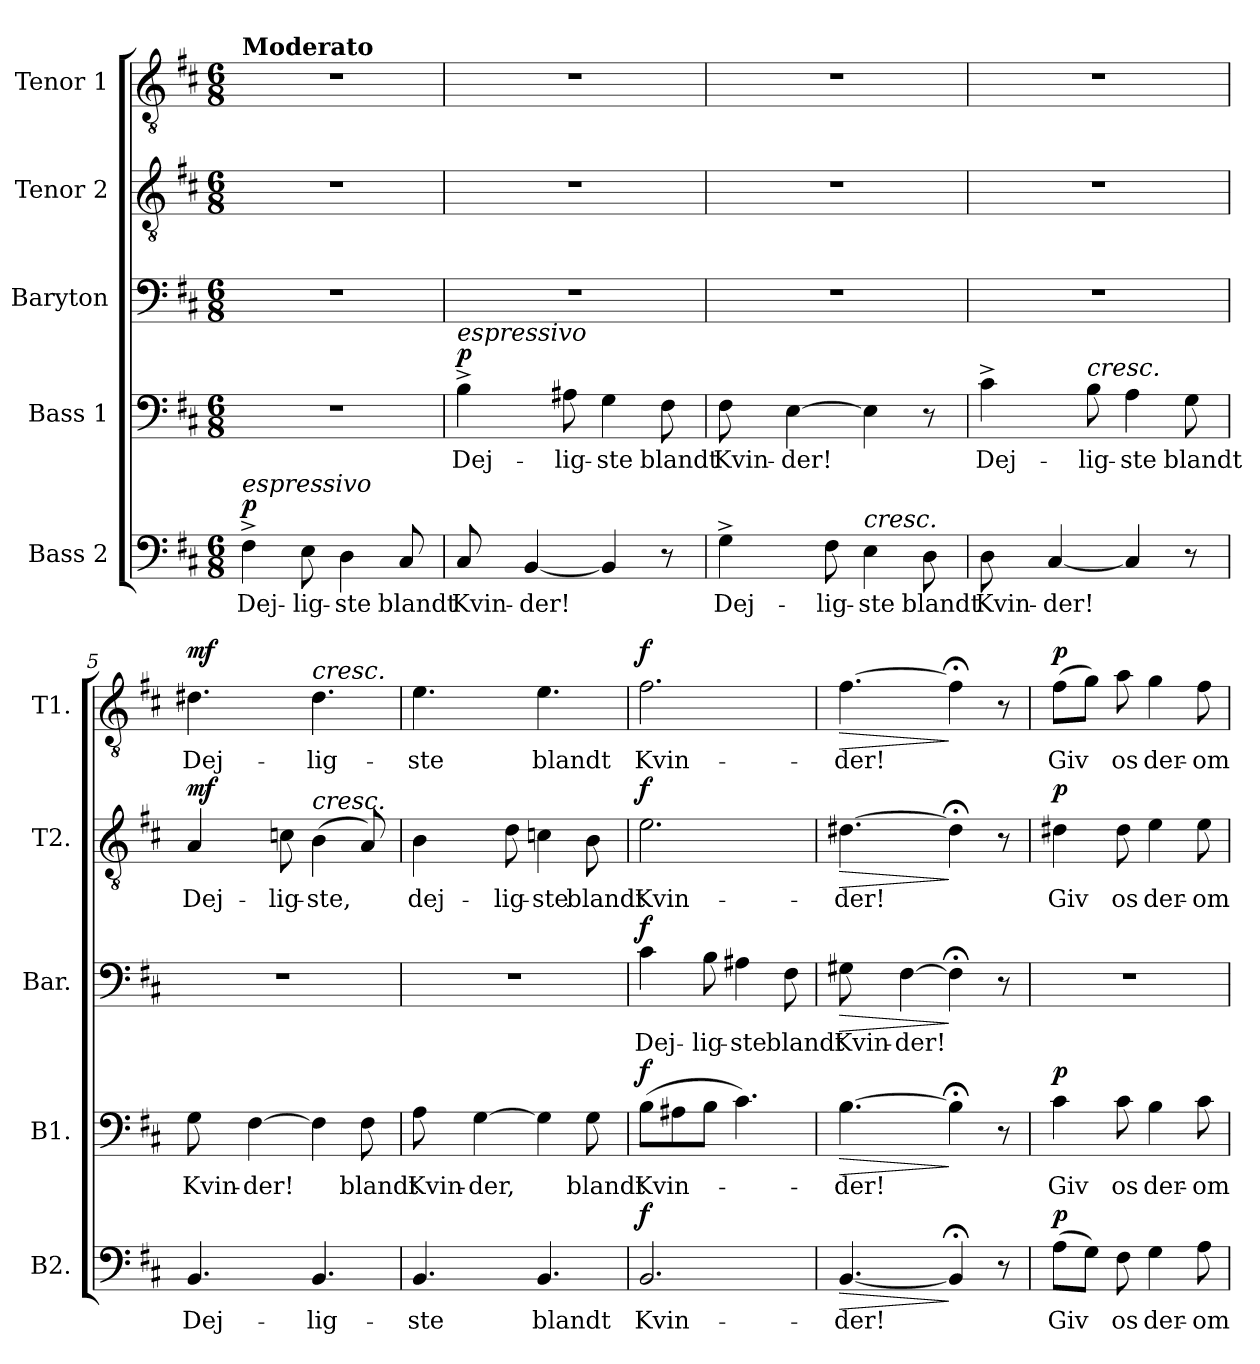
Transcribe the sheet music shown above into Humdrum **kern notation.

**kern	**text	**dynam	**kern	**text	**dynam	**kern	**text	**dynam	**kern	**text	**dynam	**kern	**text	**dynam
*part5	*part5	*part5	*part4	*part4	*part4	*part3	*part3	*part3	*part2	*part2	*part2	*part1	*part1	*part1
*staff5	*staff5	*staff5	*staff4	*staff4	*staff4	*staff3	*staff3	*staff3	*staff2	*staff2	*staff2	*staff1	*staff1	*staff1
*I"Bass 2	*	*	*I"Bass 1	*	*	*I"Baryton	*	*	*I"Tenor 2	*	*	*I"Tenor 1	*	*
*I'B2.	*	*	*I'B1.	*	*	*I'Bar.	*	*	*I'T2.	*	*	*I'T1.	*	*
*clefF4	*	*	*clefF4	*	*	*clefF4	*	*	*clefGv2	*	*	*clefGv2	*	*
*k[f#c#]	*	*	*k[f#c#]	*	*	*k[f#c#]	*	*	*k[f#c#]	*	*	*k[f#c#]	*	*
*D:	*	*	*D:	*	*	*D:	*	*	*D:	*	*	*D:	*	*
*M6/8	*	*	*M6/8	*	*	*M6/8	*	*	*M6/8	*	*	*M6/8	*	*
=1	=1	=1	=1	=1	=1	=1	=1	=1	=1	=1	=1	=1	=1	=1
!	!	!	!	!	!	!	!	!	!	!	!	!LO:TX:a:B:t=Moderato	!	!
!LO:TX:a:i:t=espressivo	!	!	!	!	!	!	!	!	!	!	!	!	!	!
!	!LO:LY:b	!LO:DY:a	!	!	!	!	!	!	!	!	!	!	!	!
4F#^\	Dej-	p	2.r	.	.	2.r	.	.	2.r	.	.	2.r	.	.
!	!LO:LY:b	!	!	!	!	!	!	!	!	!	!	!	!	!
8E\	-lig-	.	.	.	.	.	.	.	.	.	.	.	.	.
!	!LO:LY:b	!	!	!	!	!	!	!	!	!	!	!	!	!
4D\	-ste	.	.	.	.	.	.	.	.	.	.	.	.	.
!	!LO:LY:b	!	!	!	!	!	!	!	!	!	!	!	!	!
8C#/	blandt	.	.	.	.	.	.	.	.	.	.	.	.	.
=2	=2	=2	=2	=2	=2	=2	=2	=2	=2	=2	=2	=2	=2	=2
!	!	!	!LO:TX:a:i:t=espressivo	!	!	!	!	!	!	!	!	!	!	!
!	!LO:LY:b	!	!	!LO:LY:b	!LO:DY:a	!	!	!	!	!	!	!	!	!
8C#/	Kvin-	.	4B^\	Dej-	p	2.r	.	.	2.r	.	.	2.r	.	.
!	!LO:LY:b	!	!	!	!	!	!	!	!	!	!	!	!	!
[4BB/	-der!	.	.	.	.	.	.	.	.	.	.	.	.	.
!	!	!	!	!LO:LY:b	!	!	!	!	!	!	!	!	!	!
.	.	.	8A#X\	-lig-	.	.	.	.	.	.	.	.	.	.
!	!	!	!	!LO:LY:b	!	!	!	!	!	!	!	!	!	!
4BB/]	.	.	4G\	-ste	.	.	.	.	.	.	.	.	.	.
!	!	!	!	!LO:LY:b	!	!	!	!	!	!	!	!	!	!
8r	.	.	8F#\	blandt	.	.	.	.	.	.	.	.	.	.
=3	=3	=3	=3	=3	=3	=3	=3	=3	=3	=3	=3	=3	=3	=3
!	!LO:LY:b	!	!	!LO:LY:b	!	!	!	!	!	!	!	!	!	!
4G^\	Dej-	.	8F#\	Kvin-	.	2.r	.	.	2.r	.	.	2.r	.	.
!	!	!	!	!LO:LY:b	!	!	!	!	!	!	!	!	!	!
.	.	.	[4E\	-der!	.	.	.	.	.	.	.	.	.	.
!	!LO:LY:b	!	!	!	!	!	!	!	!	!	!	!	!	!
8F#\	-lig-	.	.	.	.	.	.	.	.	.	.	.	.	.
!LO:TX:a:i:t=cresc.	!	!	!	!	!	!	!	!	!	!	!	!	!	!
!	!LO:LY:b	!	!	!	!	!	!	!	!	!	!	!	!	!
4E\	-ste	.	4E\]	.	.	.	.	.	.	.	.	.	.	.
!	!LO:LY:b	!	!	!	!	!	!	!	!	!	!	!	!	!
8D\	blandt	.	8r	.	.	.	.	.	.	.	.	.	.	.
=4	=4	=4	=4	=4	=4	=4	=4	=4	=4	=4	=4	=4	=4	=4
!	!LO:LY:b	!	!	!LO:LY:b	!	!	!	!	!	!	!	!	!	!
8D\	Kvin-	.	4c#^\	Dej-	.	2.r	.	.	2.r	.	.	2.r	.	.
!	!LO:LY:b	!	!	!	!	!	!	!	!	!	!	!	!	!
[4C#/	-der!	.	.	.	.	.	.	.	.	.	.	.	.	.
!	!	!	!LO:TX:a:i:t=cresc.	!	!	!	!	!	!	!	!	!	!	!
!	!	!	!	!LO:LY:b	!	!	!	!	!	!	!	!	!	!
.	.	.	8B\	-lig-	.	.	.	.	.	.	.	.	.	.
!	!	!	!	!LO:LY:b	!	!	!	!	!	!	!	!	!	!
4C#/]	.	.	4A\	-ste	.	.	.	.	.	.	.	.	.	.
!	!	!	!	!LO:LY:b	!	!	!	!	!	!	!	!	!	!
8r	.	.	8G\	blandt	.	.	.	.	.	.	.	.	.	.
=5	=5	=5	=5	=5	=5	=5	=5	=5	=5	=5	=5	=5	=5	=5
!	!LO:LY:b	!	!	!LO:LY:b	!	!	!	!	!	!LO:LY:b	!LO:DY:a	!	!LO:LY:b	!LO:DY:a
4.BB/	Dej-	.	8G\	Kvin-	.	2.r	.	.	4A/	Dej-	mf	4.d#X\	Dej-	mf
!	!	!	!	!LO:LY:b	!	!	!	!	!	!	!	!	!	!
.	.	.	[4F#\	-der!	.	.	.	.	.	.	.	.	.	.
!	!	!	!	!	!	!	!	!	!	!LO:LY:b	!	!	!	!
.	.	.	.	.	.	.	.	.	8cn\	-lig-	.	.	.	.
!	!	!	!	!	!	!	!	!	!	!	!	!LO:TX:a:i:t=cresc.	!	!
!	!	!	!	!	!	!	!	!	!LO:TX:a:i:t=cresc.	!	!	!	!	!
!	!LO:LY:b	!	!	!	!	!	!	!	!	!LO:LY:b	!	!	!LO:LY:b	!
4.BB/	-lig-	.	4F#\]	.	.	.	.	.	(>4B\	-ste,	.	4.d#\	-lig-	.
!	!	!	!	!LO:LY:b	!	!	!	!	!	!	!	!	!	!
.	.	.	8F#\	blandt	.	.	.	.	8A/)	.	.	.	.	.
!!LO:LB:g=z
=6	=6	=6	=6	=6	=6	=6	=6	=6	=6	=6	=6	=6	=6	=6
!	!LO:LY:b	!	!	!LO:LY:b	!	!	!	!	!	!LO:LY:b	!	!	!LO:LY:b	!
4.BB/	-ste	.	8A\	Kvin-	.	2.r	.	.	4B\	dej-	.	4.e\	-ste	.
!	!	!	!	!LO:LY:b	!	!	!	!	!	!	!	!	!	!
.	.	.	[4G\	-der,	.	.	.	.	.	.	.	.	.	.
!	!	!	!	!	!	!	!	!	!	!LO:LY:b	!	!	!	!
.	.	.	.	.	.	.	.	.	8d\	-lig-	.	.	.	.
!	!LO:LY:b	!	!	!	!	!	!	!	!	!LO:LY:b	!	!	!LO:LY:b	!
4.BB/	blandt	.	4G\]	.	.	.	.	.	4cn\	-ste	.	4.e\	blandt	.
!	!	!	!	!LO:LY:b	!	!	!	!	!	!LO:LY:b	!	!	!	!
.	.	.	8G\	blandt	.	.	.	.	8B\	blandt	.	.	.	.
=7	=7	=7	=7	=7	=7	=7	=7	=7	=7	=7	=7	=7	=7	=7
!	!LO:LY:b	!LO:DY:a	!	!LO:LY:b	!LO:DY:a	!	!LO:LY:b	!LO:DY:a	!	!LO:LY:b	!LO:DY:a	!	!LO:LY:b	!LO:DY:a
2.BB/	Kvin-	f	(>8B\L	Kvin-	f	4c#\	Dej-	f	2.e\	Kvin-	f	2.f#\	Kvin-	f
.	.	.	8A#X\	.	.	.	.	.	.	.	.	.	.	.
!	!	!	!	!	!	!	!LO:LY:b	!	!	!	!	!	!	!
.	.	.	8B\J	.	.	8B\	-lig-	.	.	.	.	.	.	.
!	!	!	!	!	!	!	!LO:LY:b	!	!	!	!	!	!	!
.	.	.	4.c#\)	.	.	4A#X\	-ste	.	.	.	.	.	.	.
!	!	!	!	!	!	!	!LO:LY:b	!	!	!	!	!	!	!
.	.	.	.	.	.	8F#\	blandt	.	.	.	.	.	.	.
=8	=8	=8	=8	=8	=8	=8	=8	=8	=8	=8	=8	=8	=8	=8
!	!LO:LY:b	!LO:HP:b	!	!LO:LY:b	!LO:HP:b	!	!LO:LY:b	!LO:HP:b	!	!LO:LY:b	!LO:HP:b	!	!LO:LY:b	!LO:HP:b
[4.BB/	-der!	>	[4.B\	-der!	>	8G#X\	Kvin-	>	[4.d#X\	-der!	>	[4.f#\	-der!	>
!	!	!	!	!	!	!	!LO:LY:b	!	!	!	!	!	!	!
.	.	.	.	.	.	[4F#\	-der!	.	.	.	.	.	.	.
4BB;</]	.	]	4B;<\]	.	]	4F#;<\]	.	]	4d#;<\]	.	]	4f#;<\]	.	]
8r	.	.	8r	.	.	8r	.	.	8r	.	.	8r	.	.
=9	=9	=9	=9	=9	=9	=9	=9	=9	=9	=9	=9	=9	=9	=9
!	!LO:LY:b	!LO:DY:a	!	!LO:LY:b	!LO:DY:a	!	!	!	!	!LO:LY:b	!LO:DY:a	!	!LO:LY:b	!LO:DY:a
(>8A\L	Giv	p	4c#\	Giv	p	2.r	.	.	4d#X\	Giv	p	(>8f#\L	Giv	p
8G\J)	.	.	.	.	.	.	.	.	.	.	.	8g\J)	.	.
!	!LO:LY:b	!	!	!LO:LY:b	!	!	!	!	!	!LO:LY:b	!	!	!LO:LY:b	!
8F#\	os	.	8c#\	os	.	.	.	.	8d#\	os	.	8a\	os	.
!	!LO:LY:b	!	!	!LO:LY:b	!	!	!	!	!	!LO:LY:b	!	!	!LO:LY:b	!
4G\	der-	.	4B\	der-	.	.	.	.	4e\	der-	.	4g\	der-	.
!	!LO:LY:b	!	!	!LO:LY:b	!	!	!	!	!	!LO:LY:b	!	!	!LO:LY:b	!
8A\	-om	.	8c#\	-om	.	.	.	.	8e\	-om	.	8f#\	-om	.
=	=	=	=	=	=	=	=	=	=	=	=	=	=	=
*-	*-	*-	*-	*-	*-	*-	*-	*-	*-	*-	*-	*-	*-	*-
